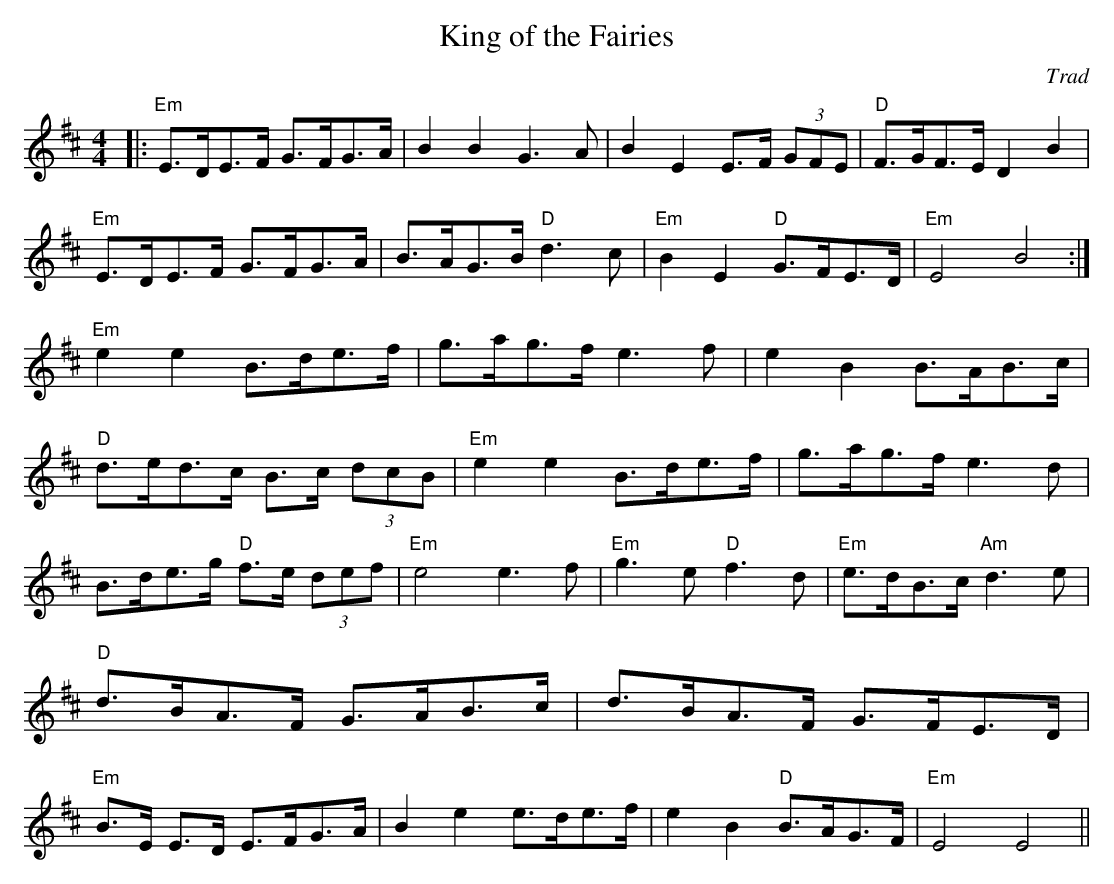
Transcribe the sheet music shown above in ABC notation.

X:1
T:King of the Fairies
C:Trad
M:4/4
E:8
L:1/16
K:D
|:"Em"E3DE3F G3FG3A|B4 B4 G6 A2|B4 E4 E3F (3G2F2E2|"D"F3GF3E D4 B4|\
"Em"E3DE3F G3FG3A|B3AG3B "D"d6 c2|"Em"B4 E4 "D"G3FE3D |"Em"E8 B8:|\
"Em"e4 e4 B3de3f|g3ag3f e6 f2|e4 B4 B3AB3c|"D"d3ed3c B3c (3d2c2B2|\
"Em"e4 e4 B3de3f|g3ag3f e6 d2|B3de3g "D"f3e (3d2e2f2|"Em"e8 e6 f2|\
"Em"g6 e2 "D"f6 d2|"Em"e3dB3c "Am"d6 e2|"D"d3BA3F G3AB3c|d3BA3F G3FE3D|\
"Em"B3E E3D E3FG3A|B4 e4 e3de3f| e4 B4 "D"B3AG3F|"Em"E8 E8||**
